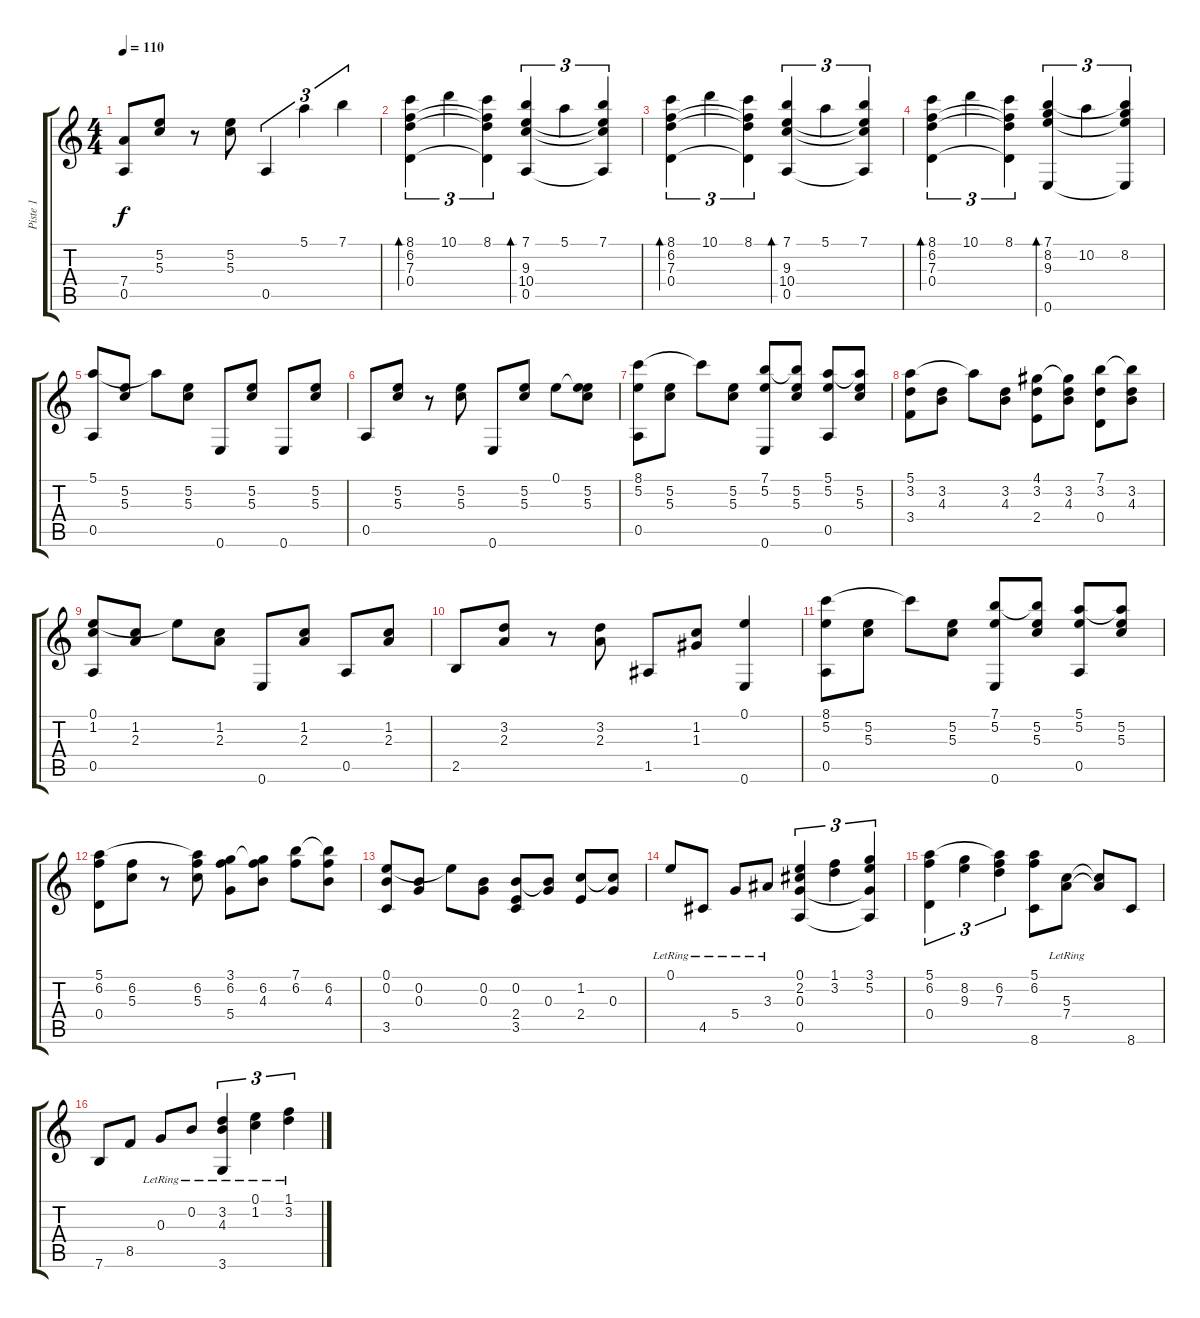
\track ("Piste 1" "Piste 1") {instrument acousticguitarnylon}
\staff {score tabs}
\tuning (E4 B3 G3 D3 A2 E2) {hide}
\ts (4 4)
\tempo 110
\clef g2
\ks c
(7.4 0.5).8{dy f} (5.2 5.3).8 r.8 (5.2 5.3).8 0.5.4{tu (3 2)} 5.1.4{tu (3 2)} 7.1.4{tu (3 2)} |
(8.1 6.2 7.3 0.4).4{tu (3 2) bd 120} 10.1.4{tu (3 2)} (8.1 6.2{t} 7.3{t} 0.4{t}).4{tu (3 2)} (7.1 9.3 10.4 0.5).4{tu (3 2) bd 120} 5.1.4{tu (3 2)} (7.1 9.3{t} 10.4{t} 0.5{t}).4{tu (3 2)} |
(8.1 6.2 7.3 0.4).4{tu (3 2) bd 120} 10.1.4{tu (3 2)} (8.1 6.2{t} 7.3{t} 0.4{t}).4{tu (3 2)} (7.1 9.3 10.4 0.5).4{tu (3 2) bd 120} 5.1.4{tu (3 2)} (7.1 9.3{t} 10.4{t} 0.5{t}).4{tu (3 2)} |
(8.1 6.2 7.3 0.4).4{tu (3 2) bd 120} 10.1.4{tu (3 2)} (8.1 6.2{t} 7.3{t} 0.4{t}).4{tu (3 2)} (7.1 8.2 9.3 0.6).4{tu (3 2) bd 120} 10.2.4{tu (3 2)} (7.1{t} 8.2 9.3{t} 0.6{t}).4{tu (3 2)} |
(5.1 0.5).8 (5.2 5.3).8 5.1{t}.8 (5.2 5.3).8 0.6.8 (5.2 5.3).8 0.6.8 (5.2 5.3).8 |
0.5.8 (5.2 5.3).8 r.8 (5.2 5.3).8 0.6.8 (5.2 5.3).8 0.1.8 (0.1{t} 5.2 5.3).8 |
(8.1 5.2 0.5).8 (5.2 5.3).8 8.1{t}.8 (5.2 5.3).8 (7.1 5.2 0.6).8 (7.1{t} 5.2 5.3).8 (5.1 5.2 0.5).8 (5.1{t} 5.2 5.3).8 |
(5.1 3.2 3.4).8 (3.2 4.3).8 5.1{t}.8 (3.2 4.3).8 (4.1 3.2 2.4).8 (4.1{t} 3.2 4.3).8 (7.1 3.2 0.4).8 (7.1{t} 3.2 4.3).8 |
(0.1 1.2 0.5).8 (1.2 2.3).8 0.1{t}.8 (1.2 2.3).8 0.6.8 (1.2 2.3).8 0.5.8 (1.2 2.3).8 |
2.5.8 (3.2 2.3).8 r.8 (3.2 2.3).8 1.5.8 (1.2 1.3).8 (0.1 0.6).4 |
(8.1 5.2 0.5).8 (5.2 5.3).8 8.1{t}.8 (5.2 5.3).8 (7.1 5.2 0.6).8 (7.1{t} 5.2 5.3).8 (5.1 5.2 0.5).8 (5.1{t} 5.2 5.3).8 |
(5.1 6.2 0.4).8 (6.2 5.3).8 r.8 (5.1{t} 6.2 5.3).8 (3.1 6.2 5.4).8 (3.1{t} 6.2 4.3).8 (7.1 6.2).8 (7.1{t} 6.2 4.3).8 |
(0.1 0.2 3.5).8 (0.2 0.3).8 0.1{t}.8 (0.2 0.3).8 (0.2 2.4 3.5).8 (0.2{t} 0.3).8 (1.2 2.4).8 (1.2{t} 0.3).8 |
0.1{lr}.8 4.5{lr}.8 5.4{lr}.8 3.3{lr}.8 (0.1 2.2 0.3 0.5).4{tu (3 2)} (1.1 3.2).4{tu (3 2)} (3.1 5.2 0.3{t} 0.5{t}).4{tu (3 2)} |
(5.1 6.2 0.4).4{tu (3 2)} (8.2 9.3).4{tu (3 2)} (5.1{t} 6.2 7.3).4{tu (3 2)} (5.1 6.2 8.6).8 (5.3 7.4{lr}).8 (5.3{t} 7.4{t}).8 8.6.8 |
7.6.8 8.5.8 0.3{lr}.8 0.2{lr}.8 (3.2 4.3 3.6{lr}).4{tu (3 2)} (0.1{lr} 1.2).4{tu (3 2)} (1.1{lr} 3.2).4{tu (3 2)}
